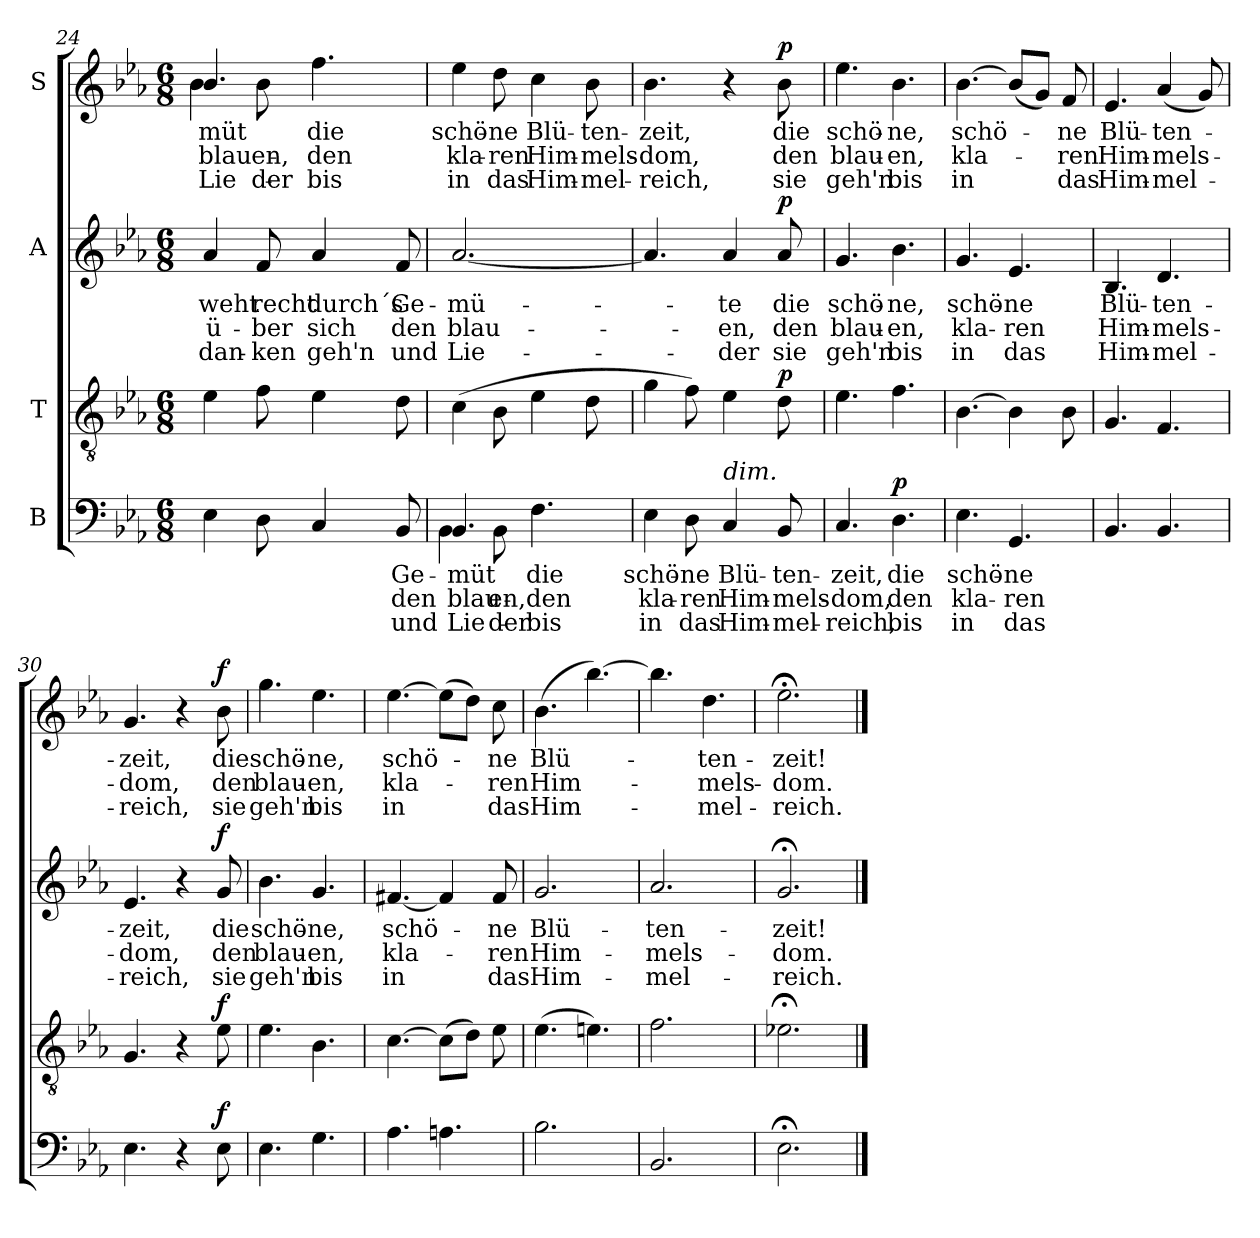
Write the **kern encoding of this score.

**kern	**text	**text	**text	**dynam	**kern	**dynam	**kern	**text	**text	**text	**dynam	**kern	**text	**text	**text	**dynam
*part4	*part4	*part4	*part4	*part4	*part3	*part3	*part2	*part2	*part2	*part2	*part2	*part1	*part1	*part1	*part1	*part1
*staff4	*staff4	*staff4	*staff4	*staff4	*staff3	*staff3	*staff2	*staff2	*staff2	*staff2	*staff2	*staff1	*staff1	*staff1	*staff1	*staff1
*I"B	*	*	*	*	*I"T	*	*I"A	*	*	*	*	*I"S	*	*	*	*
!!LO:LB:g=z
*clefF4	*	*	*	*	*clefGv2	*	*clefG2	*	*	*	*	*clefG2	*	*	*	*
*k[b-e-a-]	*	*	*	*	*k[b-e-a-]	*	*k[b-e-a-]	*	*	*	*	*k[b-e-a-]	*	*	*	*
*M6/8	*	*	*	*	*M6/8	*	*M6/8	*	*	*	*	*M6/8	*	*	*	*
=24	=24	=24	=24	=24	=24	=24	=24	=24	=24	=24	=24	=24	=24	=24	=24	=24
*	*	*	*	*	*	*	*	*	*	*	*	*^	*	*	*	*
4E-\	.	.	.	.	4e-\	.	4a-/	weht	ü-	-dan-	.	4.b-/	4b-!\	-müt	blau-	Lie-	.
8D\	.	.	.	.	8f\	.	8f/	recht	-ber	-ken	.	.	8b-!\	.	-en,	-der	.
4C/	.	.	.	.	4e-\	.	4a-/	durch´s	sich	geh'n	.	4.ff\	4.ryy	die	den	bis	.
8BB-/	Ge-	den	und	.	8d\	.	8f/	Ge-	den	und	.	.	.	.	.	.	.
*	*	*	*	*	*	*	*	*	*	*	*	*v	*v	*	*	*	*
=25	=25	=25	=25	=25	=25	=25	=25	=25	=25	=25	=25	=25	=25	=25	=25	=25
*^	*	*	*	*	*	*	*	*	*	*	*	*	*	*	*	*
4.BB-/	4BB-!\	-müt	blau-	Lie-	.	(4c\	.	[2.a-/	-mü-	blau-	Lie-	.	4ee-\	schö-	kla-	in	.
.	8BB-!\	.	-en,	-der	.	8B-\	.	.	.	.	.	.	8dd\	-ne	-ren	das	.
4.F\	4.ryy	die	den	bis	.	4e-\	.	.	.	.	.	.	4cc\	Blü-	Him-	Him-	.
.	.	.	.	.	.	8d\	.	.	.	.	.	.	8b-\	-ten-	-mels-	-mel-	.
*v	*v	*	*	*	*	*	*	*	*	*	*	*	*	*	*	*	*
=26	=26	=26	=26	=26	=26	=26	=26	=26	=26	=26	=26	=26	=26	=26	=26	=26
4E-\	schö-	kla-	in	.	4g\	.	4.a-/]	.	.	.	.	4.b-\	-zeit,	-dom,	-reich,	.
8D\	-ne	-ren	das	.	8f\)	.	.	.	.	.	.	.	.	.	.	.
!LO:TX:a:i:t=dim.	!	!	!	!	!	!	!	!	!	!	!	!	!	!	!	!
4C/	Blü-	Him-	Him-	.	4e-\	.	4a-/	-te	-en,	-der	.	4r	.	.	.	.
!	!	!	!	!	!	!LO:DY:a	!	!	!	!	!LO:DY:a	!	!	!	!	!LO:DY:a
8BB-/	-ten-	-mels-	-mel-	.	8d\	p	8a-/	die	den	sie	p	8b-\	die	den	sie	p
=27	=27	=27	=27	=27	=27	=27	=27	=27	=27	=27	=27	=27	=27	=27	=27	=27
4.C/	-zeit,	-dom,	-reich,	.	4.e-\	.	4.g/	schö-	blau-	geh'n	.	4.ee-\	schö-	blau-	geh'n	.
!	!	!	!	!LO:DY:a	!	!	!	!	!	!	!	!	!	!	!	!
4.D\	die	den	bis	p	4.f\	.	4.b-\	-ne,	-en,	bis	.	4.b-\	-ne,	-en,	bis	.
=28	=28	=28	=28	=28	=28	=28	=28	=28	=28	=28	=28	=28	=28	=28	=28	=28
4.E-\	schö-	kla-	in	.	[4.B-\	.	4.g/	schö-	kla-	in	.	[4.b-\	schö-	kla-	in	.
4.GG/	-ne	-ren	das	.	4B-\]	.	4.e-/	-ne	-ren	das	.	(8b-/L]	.	.	.	.
.	.	.	.	.	.	.	.	.	.	.	.	8g/J)	.	.	.	.
.	.	.	.	.	8B-\	.	.	.	.	.	.	8f/	-ne	-ren	das	.
!!LO:LB:g=z
=29	=29	=29	=29	=29	=29	=29	=29	=29	=29	=29	=29	=29	=29	=29	=29	=29
4.BB-/	.	.	.	.	4.G/	.	4.B-/	Blü-	Him-	Him-	.	4.e-/	Blü-	Him-	Him-	.
4.BB-/	.	.	.	.	4.F/	.	4.d/	-ten-	-mels-	-mel-	.	(4a-/	-ten-	mels-	-mel-	.
.	.	.	.	.	.	.	.	.	.	.	.	8g/)	.	.	.	.
=30	=30	=30	=30	=30	=30	=30	=30	=30	=30	=30	=30	=30	=30	=30	=30	=30
4.E-\	.	.	.	.	4.G/	.	4.e-/	-zeit,	-dom,	-reich,	.	4.g/	-zeit,	-dom,	-reich,	.
4r	.	.	.	.	4r	.	4r	.	.	.	.	4r	.	.	.	.
!	!	!	!	!LO:DY:a	!	!LO:DY:a	!	!	!	!	!LO:DY:a	!	!	!	!	!LO:DY:a
8E-\	.	.	.	f	8e-\	f	8g/	die	den	sie	f	8b-\	die	den	sie	f
=31	=31	=31	=31	=31	=31	=31	=31	=31	=31	=31	=31	=31	=31	=31	=31	=31
4.E-\	.	.	.	.	4.e-\	.	4.b-\	schö-	blau-	geh'n	.	4.gg\	schö-	blau-	geh'n	.
4.G\	.	.	.	.	4.B-\	.	4.g/	-ne,	-en,	bis	.	4.ee-\	-ne,	-en,	bis	.
=32	=32	=32	=32	=32	=32	=32	=32	=32	=32	=32	=32	=32	=32	=32	=32	=32
4.A-\	.	.	.	.	[4.c\	.	[4.f#X/	schö-	kla-	-in	.	[4.ee-\	schö-	kla-	-in	.
4.An\	.	.	.	.	(8c\L]	.	4f#/]	.	.	.	.	(8ee-\L]	.	.	.	.
.	.	.	.	.	8d\J)	.	.	.	.	.	.	8dd\J)	.	.	.	.
.	.	.	.	.	8e-\	.	8f#/	-ne	-ren	das	.	8cc\	-ne	-ren	das	.
=33	=33	=33	=33	=33	=33	=33	=33	=33	=33	=33	=33	=33	=33	=33	=33	=33
2.B-\	.	.	.	.	(4.e-\	.	2.g/	Blü-	Him-	Him-	.	(4.b-\	Blü-	Him-	Him-	.
.	.	.	.	.	4.en\)	.	.	.	.	.	.	[4.bb-\)	.	.	.	.
=34	=34	=34	=34	=34	=34	=34	=34	=34	=34	=34	=34	=34	=34	=34	=34	=34
2.BB-/	.	.	.	.	2.f\	.	2.a-/	-ten-	-mels-	-mel-	.	4.bb-\]	.	.	.	.
.	.	.	.	.	.	.	.	.	.	.	.	4.dd\	-ten-	-mels-	-mel-	.
=35	=35	=35	=35	=35	=35	=35	=35	=35	=35	=35	=35	=35	=35	=35	=35	=35
2.E-;<\	.	.	.	.	2.e-X;<\	.	2.g;</	-zeit!	-dom.	-reich.	.	2.ee-;<\	-zeit!	-dom.	-reich.	.
==	==	==	==	==	==	==	==	==	==	==	==	==	==	==	==	==
*-	*-	*-	*-	*-	*-	*-	*-	*-	*-	*-	*-	*-	*-	*-	*-	*-
